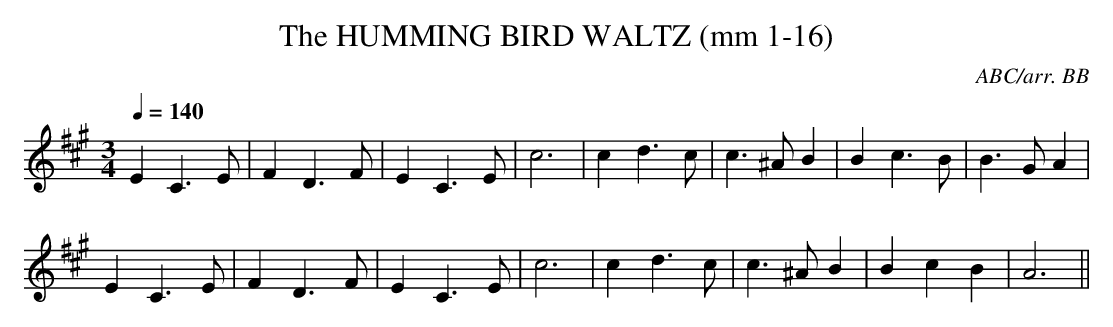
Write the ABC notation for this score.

X:1
T:HUMMING BIRD WALTZ (mm 1-16), The
C:ABC/arr. BB
Q:1/4=140
L:1/8
M:3/4
K:A
E2C3E|F2D3F|E2C3E|c6|c2d3c|c3^AB2|B2c3B|B3GA2|
E2C3E|F2D3F|E2C3E|c6|c2d3c|c3^AB2|B2c2B2|A6||
